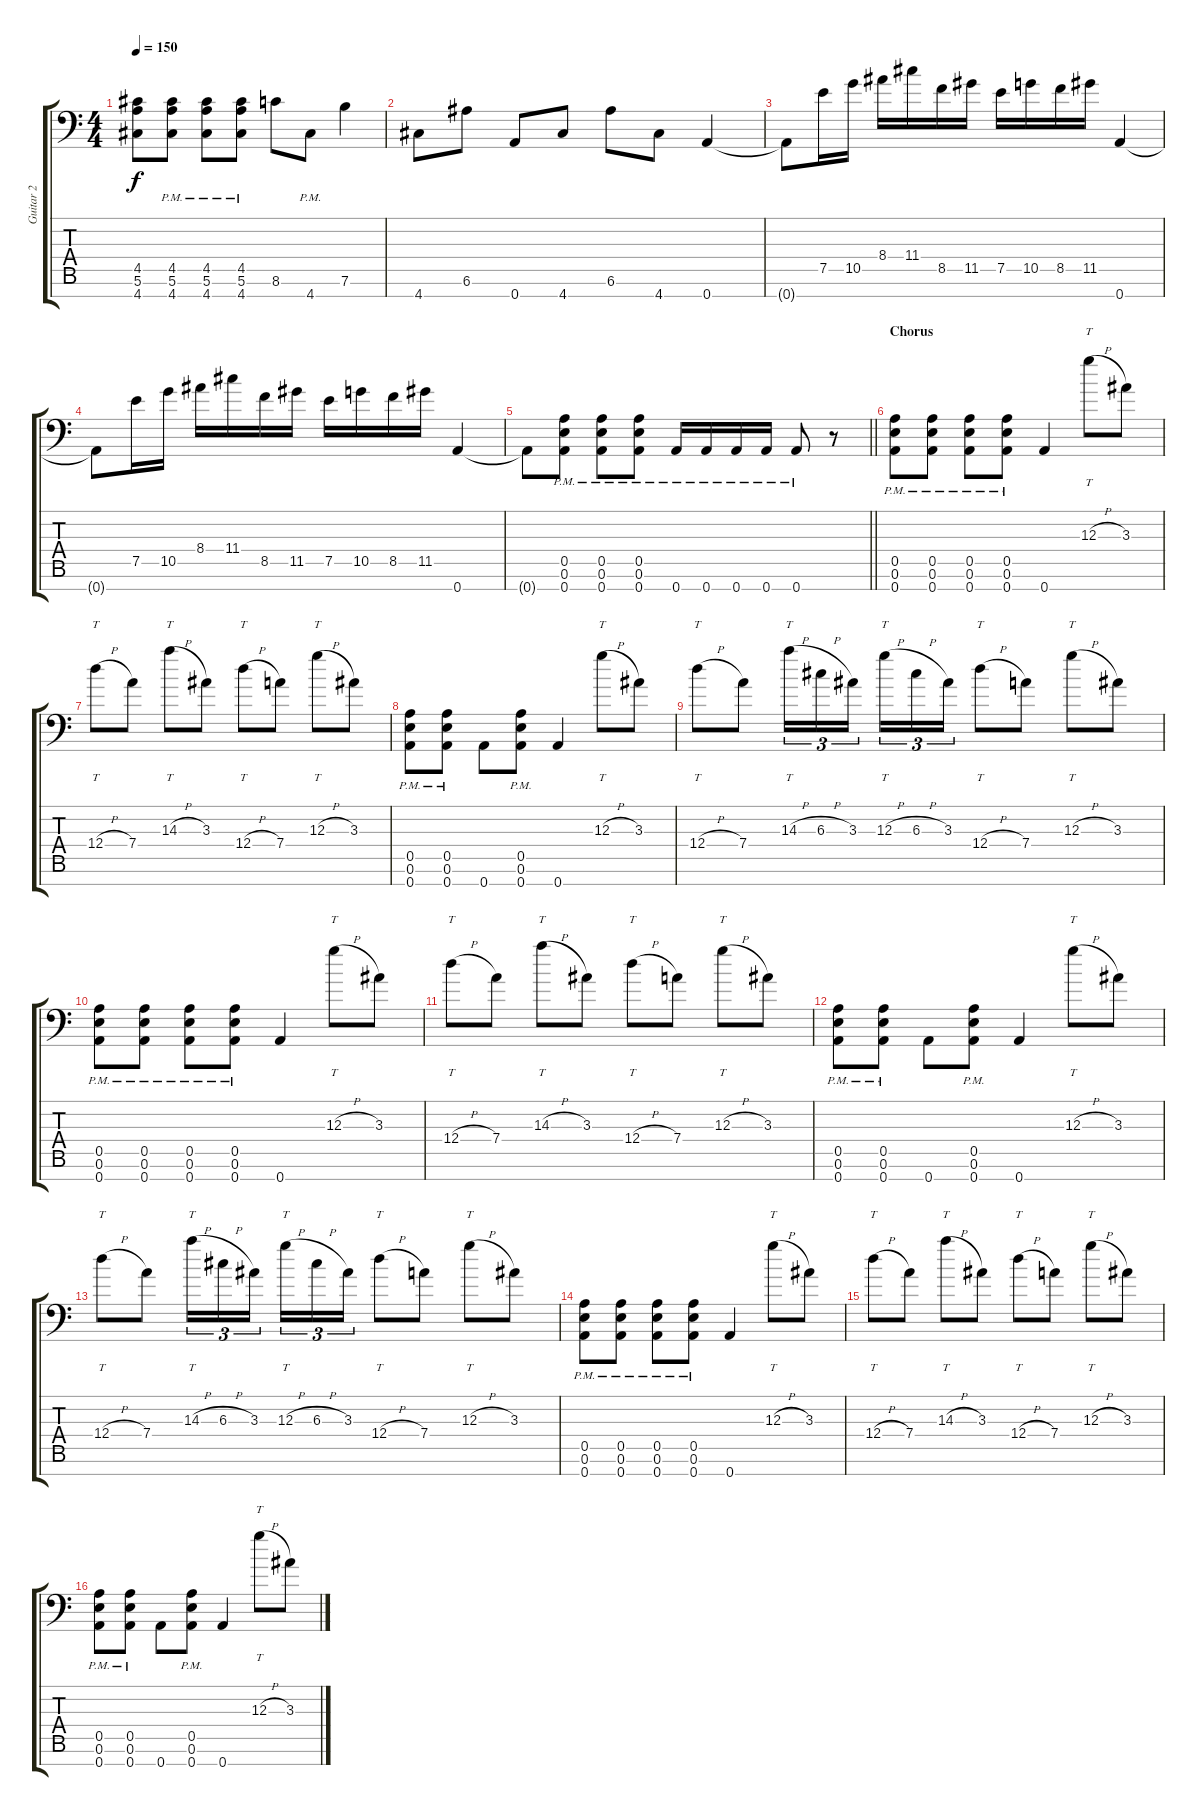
\track ("Guitar 2" "Guitar 2") {instrument distortionguitar}
\staff {score tabs}
\tuning (E4 B3 G3 D3 A2 E2 A1) {hide}
\ts (4 4)
\tempo 150
\clef f4
\ks c
(4.5{t} 5.6{t} 4.7{t}).8{dy f} (4.5{pm} 5.6{pm} 4.7{pm}).8 (4.5{pm} 5.6{pm} 4.7{pm}).8 (4.5{pm} 5.6{pm} 4.7{pm}).8 8.6.8 4.7{pm}.8 7.6.4 |
4.7.8 6.6.8 0.7.8 4.7.8 6.6.8 4.7.8 0.7.4 |
0.7{t}.8 7.5.16 10.5.16 8.4.16 11.4.16 8.5.16 11.5.16 7.5.16 10.5.16 8.5.16 11.5.16 0.7.4 |
0.7{t}.8 7.5.16 10.5.16 8.4.16 11.4.16 8.5.16 11.5.16 7.5.16 10.5.16 8.5.16 11.5.16 0.7.4 |
\barLineRight lightlight
0.7{t}.8 (0.5{pm} 0.6{pm} 0.7{pm}).8 (0.5{pm} 0.6{pm} 0.7{pm}).8 (0.5{pm} 0.6{pm} 0.7{pm}).8 0.7{pm}.16 0.7{pm}.16 0.7{pm}.16 0.7{pm}.16 0.7{pm}.8 r.8 |
\section ("" "Chorus")
(0.5{pm} 0.6{pm} 0.7{pm}).8 (0.5{pm} 0.6{pm} 0.7{pm}).8 (0.5{pm} 0.6{pm} 0.7{pm}).8 (0.5{pm} 0.6{pm} 0.7{pm}).8 0.7.4 12.3{h}.8{tt} 3.3.8 |
12.4{h}.8{tt} 7.4.8 14.3{h}.8{tt} 3.3.8 12.4{h}.8{tt} 7.4.8 12.3{h}.8{tt} 3.3.8 |
(0.5{pm} 0.6{pm} 0.7{pm}).8 (0.5{pm} 0.6{pm} 0.7{pm}).8 0.7.8 (0.5{pm} 0.6{pm} 0.7{pm}).8 0.7.4 12.3{h}.8{tt} 3.3.8 |
12.4{h}.8{tt} 7.4.8 14.3{h}.16{tt tu (3 2)} 6.3{h}.16{tu (3 2)} 3.3.16{tu (3 2) beam splitsecondary} 12.3{h}.16{tt tu (3 2)} 6.3{h}.16{tu (3 2)} 3.3.16{tu (3 2)} 12.4{h}.8{tt} 7.4.8 12.3{h}.8{tt} 3.3.8 |
(0.5{pm} 0.6{pm} 0.7{pm}).8 (0.5{pm} 0.6{pm} 0.7{pm}).8 (0.5{pm} 0.6{pm} 0.7{pm}).8 (0.5{pm} 0.6{pm} 0.7{pm}).8 0.7.4 12.3{h}.8{tt} 3.3.8 |
12.4{h}.8{tt} 7.4.8 14.3{h}.8{tt} 3.3.8 12.4{h}.8{tt} 7.4.8 12.3{h}.8{tt} 3.3.8 |
(0.5{pm} 0.6{pm} 0.7{pm}).8 (0.5{pm} 0.6{pm} 0.7{pm}).8 0.7.8 (0.5{pm} 0.6{pm} 0.7{pm}).8 0.7.4 12.3{h}.8{tt} 3.3.8 |
12.4{h}.8{tt} 7.4.8 14.3{h}.16{tt tu (3 2)} 6.3{h}.16{tu (3 2)} 3.3.16{tu (3 2) beam splitsecondary} 12.3{h}.16{tt tu (3 2)} 6.3{h}.16{tu (3 2)} 3.3.16{tu (3 2)} 12.4{h}.8{tt} 7.4.8 12.3{h}.8{tt} 3.3.8 |
(0.5{pm} 0.6{pm} 0.7{pm}).8 (0.5{pm} 0.6{pm} 0.7{pm}).8 (0.5{pm} 0.6{pm} 0.7{pm}).8 (0.5{pm} 0.6{pm} 0.7{pm}).8 0.7.4 12.3{h}.8{tt} 3.3.8 |
12.4{h}.8{tt} 7.4.8 14.3{h}.8{tt} 3.3.8 12.4{h}.8{tt} 7.4.8 12.3{h}.8{tt} 3.3.8 |
(0.5{pm} 0.6{pm} 0.7{pm}).8 (0.5{pm} 0.6{pm} 0.7{pm}).8 0.7.8 (0.5{pm} 0.6{pm} 0.7{pm}).8 0.7.4 12.3{h}.8{tt} 3.3.8
